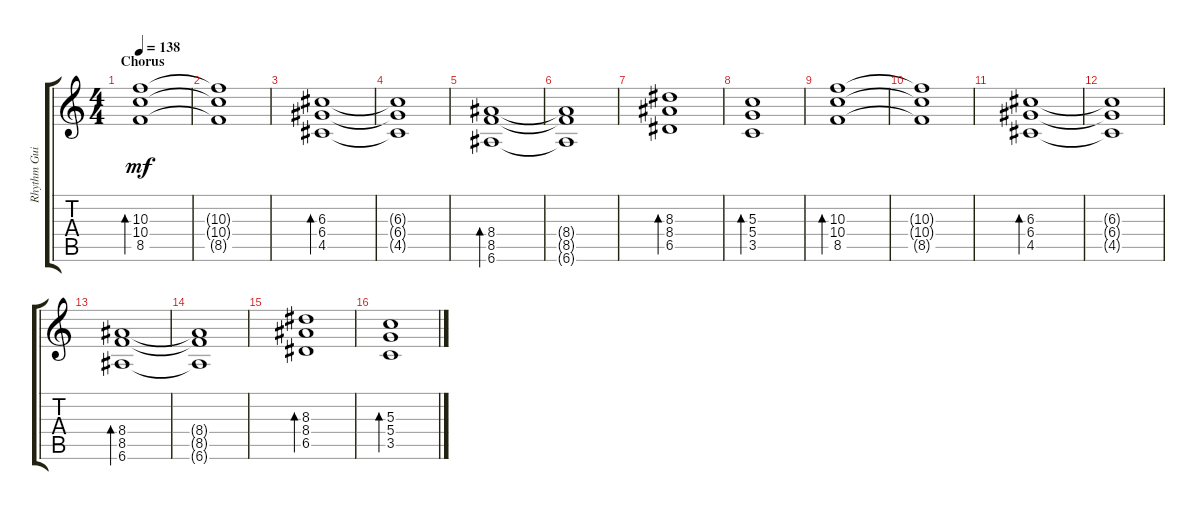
\track ("Rhythm Guitar" "Rhythm Gui") {instrument electricguitarclean}
\staff {score tabs}
\tuning (E4 B3 G3 D3 A2 E2) {hide}
\ts (4 4)
\section ("" "Chorus")
\tempo 138
\clef g2
\ks c
(10.3 10.4 8.5).1{bd 30 dy mf} |
(10.3{t} 10.4{t} 8.5{t}).1 |
(6.3 6.4 4.5).1{bd 30} |
(6.3{t} 6.4{t} 4.5{t}).1 |
(8.4 8.5 6.6).1{bd 30} |
(8.4{t} 8.5{t} 6.6{t}).1 |
(8.3 8.4 6.5).1{bd 30} |
(5.3 5.4 3.5).1{bd 30} |
(10.3 10.4 8.5).1{bd 120} |
(10.3{t} 10.4{t} 8.5{t}).1 |
(6.3 6.4 4.5).1{bd 30} |
(6.3{t} 6.4{t} 4.5{t}).1 |
(8.4 8.5 6.6).1{bd 30} |
(8.4{t} 8.5{t} 6.6{t}).1 |
(8.3 8.4 6.5).1{bd 30} |
(5.3 5.4 3.5).1{bd 30}
